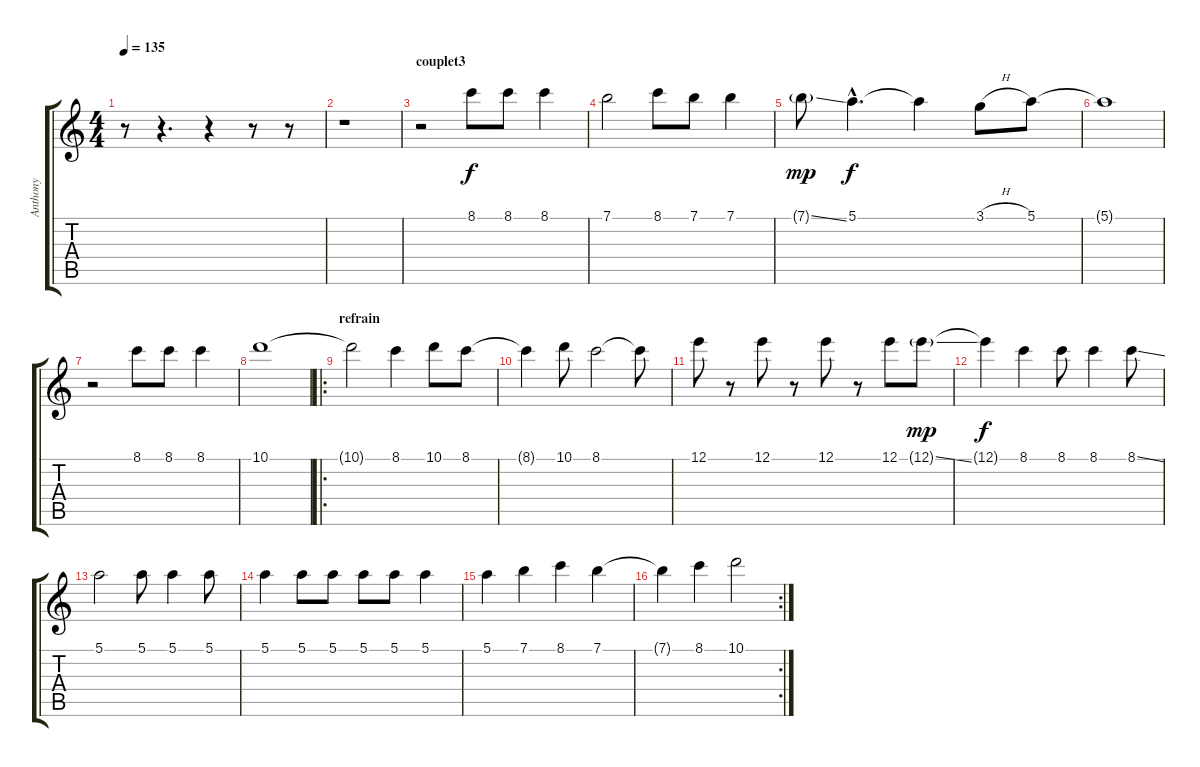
\track ("Anthony" "Anthony") {instrument fretlessbass}
\staff {score tabs}
\tuning (E4 B3 G3 D3 A2 E2) {hide}
\ts (4 4)
\tempo 135
\clef g2
\ks c
r.8{dy f} r.4{d} r.4 r.8 r.8 |
r.1 |
\section ("" "couplet3")
r.2 8.1.8 8.1.8 8.1.4 |
7.1.2 8.1.8 7.1.8 7.1.4 |
7.1{ss g}.8{dy mp} 5.1{hac}.4{d dy f} 5.1{t}.4 3.1{h}.8 5.1.8 |
5.1{t}.1 |
r.2 8.1.8 8.1.8 8.1.4 |
10.1.1 |
\ro
\section ("" "refrain")
10.1{t}.2 8.1.4 10.1.8 8.1.8 |
8.1{t}.4 10.1.8 8.1.2 8.1{t}.8 |
12.1.8 r.8 12.1.8 r.8 12.1.8 r.8 12.1.8 12.1{ss g}.8{dy mp} |
12.1{t}.4{dy f} 8.1.4 8.1.8 8.1.4 8.1{ss}.8 |
5.1.2 5.1.8 5.1.4 5.1.8 |
5.1.4 5.1.8 5.1.8 5.1.8 5.1.8 5.1.4 |
5.1.4 7.1.4 8.1.4 7.1.4 |
\rc 2
7.1{t}.4 8.1.4 10.1.2
